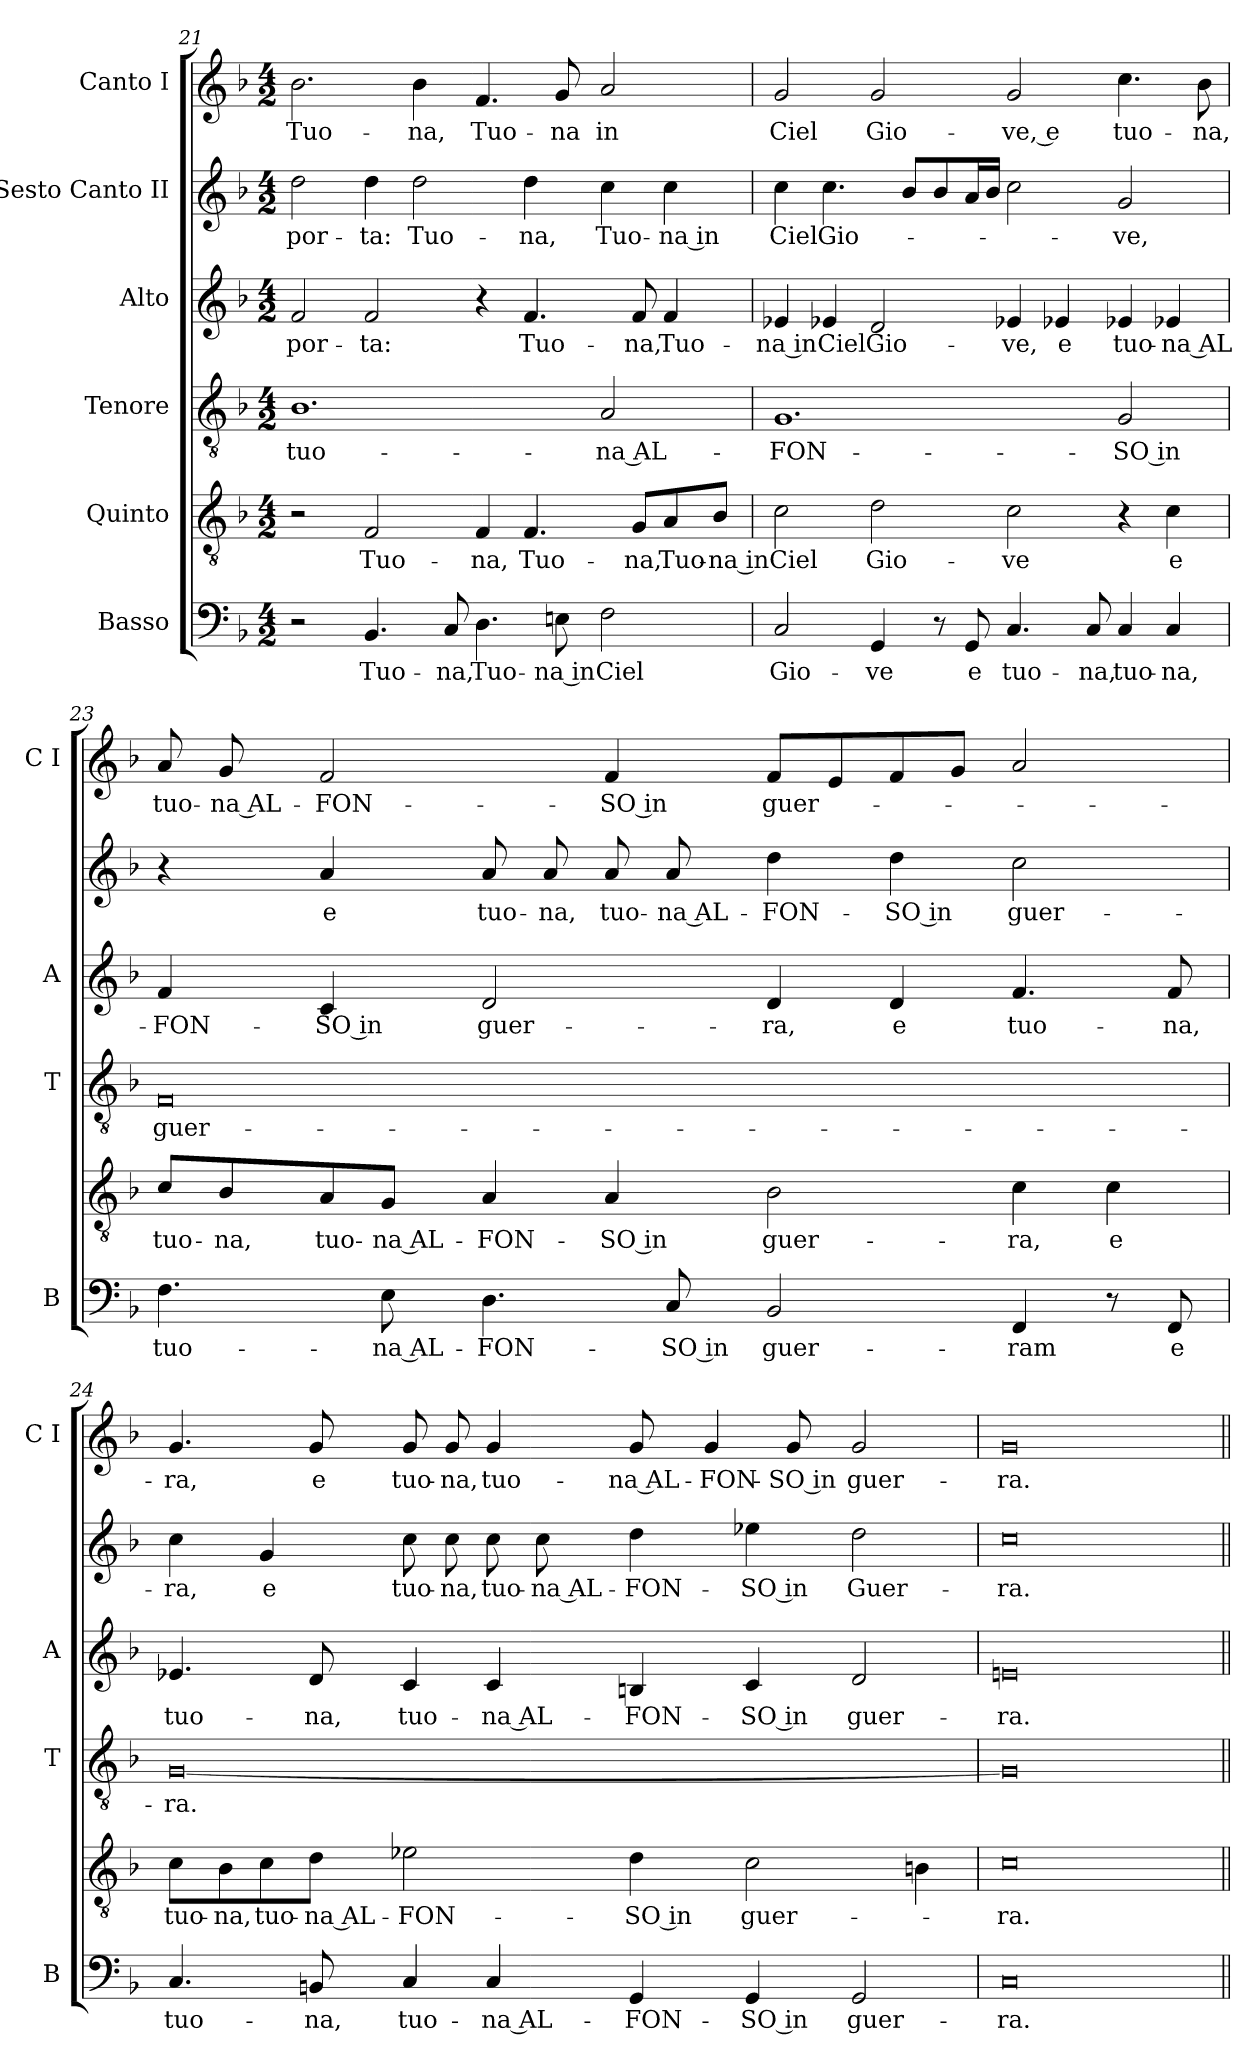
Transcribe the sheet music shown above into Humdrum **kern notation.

**kern	**text	**kern	**text	**kern	**text	**kern	**text	**kern	**text	**kern	**text
*part6	*part6	*part5	*part5	*part4	*part4	*part3	*part3	*part2	*part2	*part1	*part1
*staff6	*staff6	*staff5	*staff5	*staff4	*staff4	*staff3	*staff3	*staff2	*staff2	*staff1	*staff1
*I"Basso	*	*I"Quinto	*	*I"Tenore	*	*I"Alto	*	*I"Sesto Canto II	*	*I"Canto I	*
*I'B	*	*	*	*I'T	*	*I'A	*	*	*	*I'C I	*
*clefF4	*	*clefGv2	*	*clefGv2	*	*clefG2	*	*clefG2	*	*clefG2	*
*k[b-]	*	*k[b-]	*	*k[b-]	*	*k[b-]	*	*k[b-]	*	*k[b-]	*
*F:	*	*F:	*	*F:	*	*F:	*	*F:	*	*F:	*
*M4/2	*	*M4/2	*	*M4/2	*	*M4/2	*	*M4/2	*	*M4/2	*
=21	=21	=21	=21	=21	=21	=21	=21	=21	=21	=21	=21
2r	.	2r	.	1.B-	tuo-	2f	-por-	2dd	-por-	2.b-	Tuo-
4.BB-	Tuo-	2F	Tuo-	.	.	2f	-ta:	4dd	-ta:	.	.
.	.	.	.	.	.	.	.	2dd	Tuo-	4b-	-na,
8C	-na,	.	.	.	.	.	.	.	.	.	.
4.D	Tuo-	4F	-na,	.	.	4r	.	.	.	4.f	Tuo-
.	.	4.F	Tuo-	.	.	4.f	Tuo-	4dd	-na,	.	.
8En	-na in	.	.	.	.	.	.	.	.	8g	-na
2F	Ciel	.	.	2A	-na AL-	.	.	4cc	Tuo-	2a	in
.	.	8G/L	-na,	.	.	8f	-na,	.	.	.	.
.	.	8A/	Tuo-	.	.	4f	Tuo-	4cc	-na in	.	.
.	.	8B-/J	-na in	.	.	.	.	.	.	.	.
=22	=22	=22	=22	=22	=22	=22	=22	=22	=22	=22	=22
2C	Gio-	2c	Ciel	1.G	-FON-	4e-X	-na in	4cc	Ciel	2g	Ciel
.	.	.	.	.	.	4e-X	Ciel	4.cc	Gio-	.	.
4GG	-ve	2d	Gio-	.	.	2d	Gio-	.	.	2g	Gio-
.	.	.	.	.	.	.	.	8b-L	.	.	.
8r	.	.	.	.	.	.	.	8b-	.	.	.
8GG	e	.	.	.	.	.	.	16aL	.	.	.
.	.	.	.	.	.	.	.	16b-JJ	.	.	.
4.C	tuo-	2c	-ve	.	.	4e-X	-ve,	2cc	.	2g	-ve, e
.	.	.	.	.	.	4e-X	e	.	.	.	.
8C	-na,	.	.	.	.	.	.	.	.	.	.
4C	tuo-	4r	.	2G	-SO in	4e-X	tuo-	2g	-ve,	4.cc	tuo-
4C	-na,	4c	e	.	.	4e-X	-na AL-	.	.	.	.
.	.	.	.	.	.	.	.	.	.	8b-	-na,
=23	=23	=23	=23	=23	=23	=23	=23	=23	=23	=23	=23
4.F	tuo-	8c/L	tuo-	0F	guer-	4f	-FON-	4r	.	8a	tuo-
.	.	8B-/	-na,	.	.	.	.	.	.	8g	-na AL-
.	.	8A/	tuo-	.	.	4c	-SO in	4a	e	2f	-FON-
8E	-na AL-	8G/J	-na AL-	.	.	.	.	.	.	.	.
4.D	-FON-	4A	-FON-	.	.	2d	guer-	8a	tuo-	.	.
.	.	.	.	.	.	.	.	8a	-na,	.	.
.	.	4A	-SO in	.	.	.	.	8a	tuo-	4f	-SO in
8C	-SO in	.	.	.	.	.	.	8a	-na AL-	.	.
2BB-	guer-	2B-	guer-	.	.	4d	-ra,	4dd	-FON-	8fL	guer-
.	.	.	.	.	.	.	.	.	.	8e	.
.	.	.	.	.	.	4d	e	4dd	-SO in	8f	.
.	.	.	.	.	.	.	.	.	.	8gJ	.
4FF	-ram	4c	-ra,	.	.	4.f	tuo-	2cc	guer-	2a	.
8r	.	4c	e	.	.	.	.	.	.	.	.
8FF	e	.	.	.	.	8f	-na,	.	.	.	.
=24	=24	=24	=24	=24	=24	=24	=24	=24	=24	=24	=24
4.C	tuo-	8c\L	tuo-	[0G	-ra.	4.e-X	tuo-	4cc	-ra,	4.g	-ra,
.	.	8B-\	-na,	.	.	.	.	.	.	.	.
.	.	8c\	tuo-	.	.	.	.	4g	e	.	.
8BBn	-na,	8d\J	-na AL-	.	.	8d	-na,	.	.	8g	e
4C	tuo-	2e-X	-FON-	.	.	4c	tuo-	8cc	tuo-	8g	tuo-
.	.	.	.	.	.	.	.	8cc	-na,	8g	-na,
4C	-na AL-	.	.	.	.	4c	-na AL-	8cc	tuo-	4g	tuo-
.	.	.	.	.	.	.	.	8cc	-na AL-	.	.
4GG	-FON-	4d	-SO in	.	.	4Bn	-FON-	4dd	-FON-	8g	-na AL-
.	.	.	.	.	.	.	.	.	.	4g	-FON-
4GG	-SO in	2c	guer-	.	.	4c	-SO in	4ee-X	-SO in	.	.
.	.	.	.	.	.	.	.	.	.	8g	-SO in
2GG	guer-	.	.	.	.	2d	guer-	2dd	Guer-	2g	guer-
.	.	4Bn	.	.	.	.	.	.	.	.	.
=25	=25	=25	=25	=25	=25	=25	=25	=25	=25	=25	=25
0C	-ra.	0c	-ra.	0G]	.	0en	-ra.	0cc	-ra.	0g	-ra.
=||	=||	=||	=||	=||	=||	=||	=||	=||	=||	=||	=||
*-	*-	*-	*-	*-	*-	*-	*-	*-	*-	*-	*-
